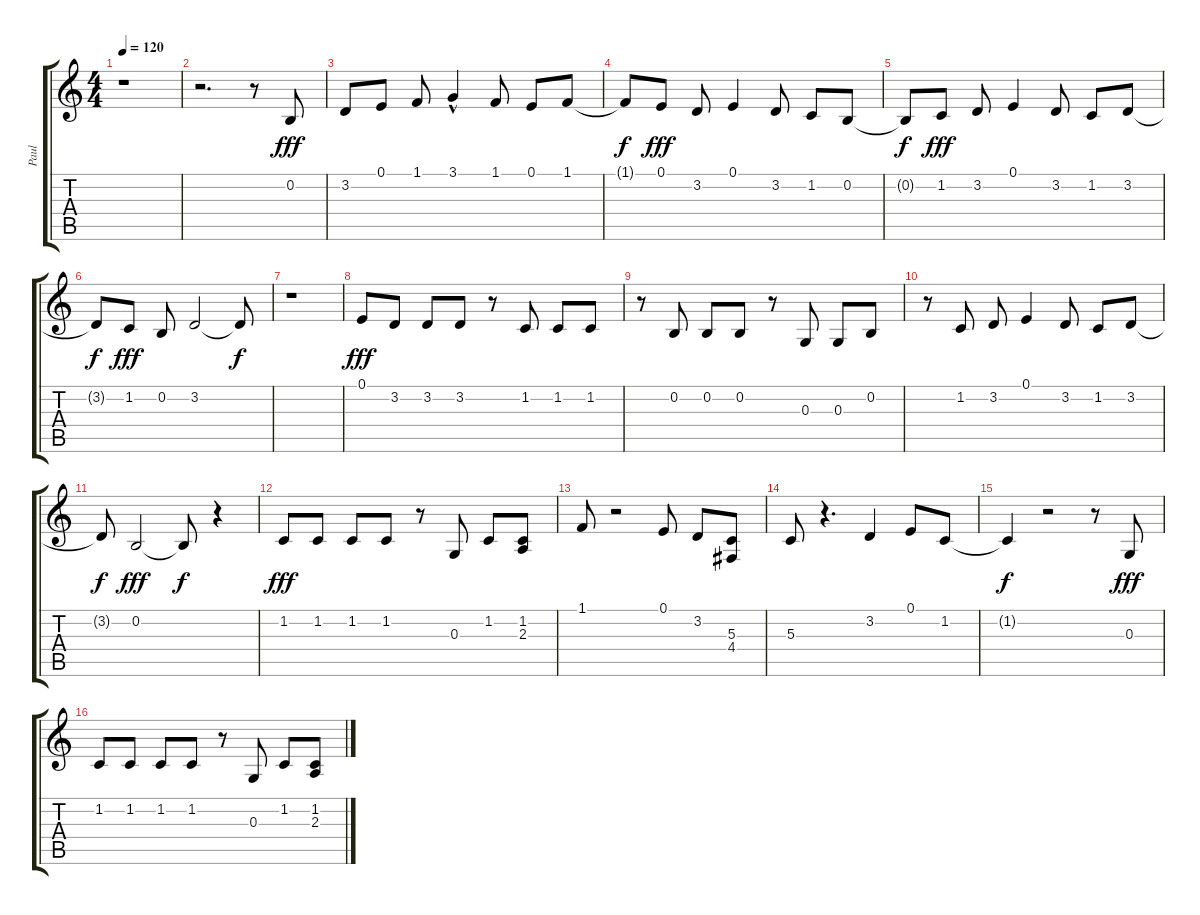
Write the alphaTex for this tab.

\track ("Paul" "Paul") {instrument frenchhorn}
\staff {score tabs}
\tuning (E4 B3 G3 D3 A2 E2) {hide}
\ts (4 4)
\tempo 120
\clef g2
\ks c
r.1{dy f} |
r.2{d} r.8 0.2.8{dy fff} |
3.2.8 0.1.8 1.1.8 3.1{hac}.4 1.1.8 0.1.8 1.1.8 |
1.1{t}.8{dy f} 0.1.8{dy fff} 3.2.8 0.1.4 3.2.8 1.2.8 0.2.8 |
0.2{t}.8{dy f} 1.2.8{dy fff} 3.2.8 0.1.4 3.2.8 1.2.8 3.2.8 |
3.2{t}.8{dy f} 1.2.8{dy fff} 0.2.8 3.2.2 3.2{t}.8{dy f} |
r.1 |
0.1.8{dy fff} 3.2.8 3.2.8 3.2.8 r.8 1.2.8 1.2.8 1.2.8 |
r.8 0.2.8 0.2.8 0.2.8 r.8 0.3.8 0.3.8 0.2.8 |
r.8 1.2.8 3.2.8 0.1.4 3.2.8 1.2.8 3.2.8 |
3.2{t}.8{dy f} 0.2.2{dy fff} 0.2{t}.8{dy f} r.4 |
1.2.8{dy fff} 1.2.8 1.2.8 1.2.8 r.8 0.3.8 1.2.8 (1.2 2.3).8 |
1.1.8 r.2 0.1.8 3.2.8 (5.3 4.4).8 |
5.3.8 r.4{d} 3.2.4 0.1.8 1.2.8 |
1.2{t}.4{dy f} r.2 r.8 0.3.8{dy fff} |
1.2.8 1.2.8 1.2.8 1.2.8 r.8 0.3.8 1.2.8 (1.2 2.3).8
